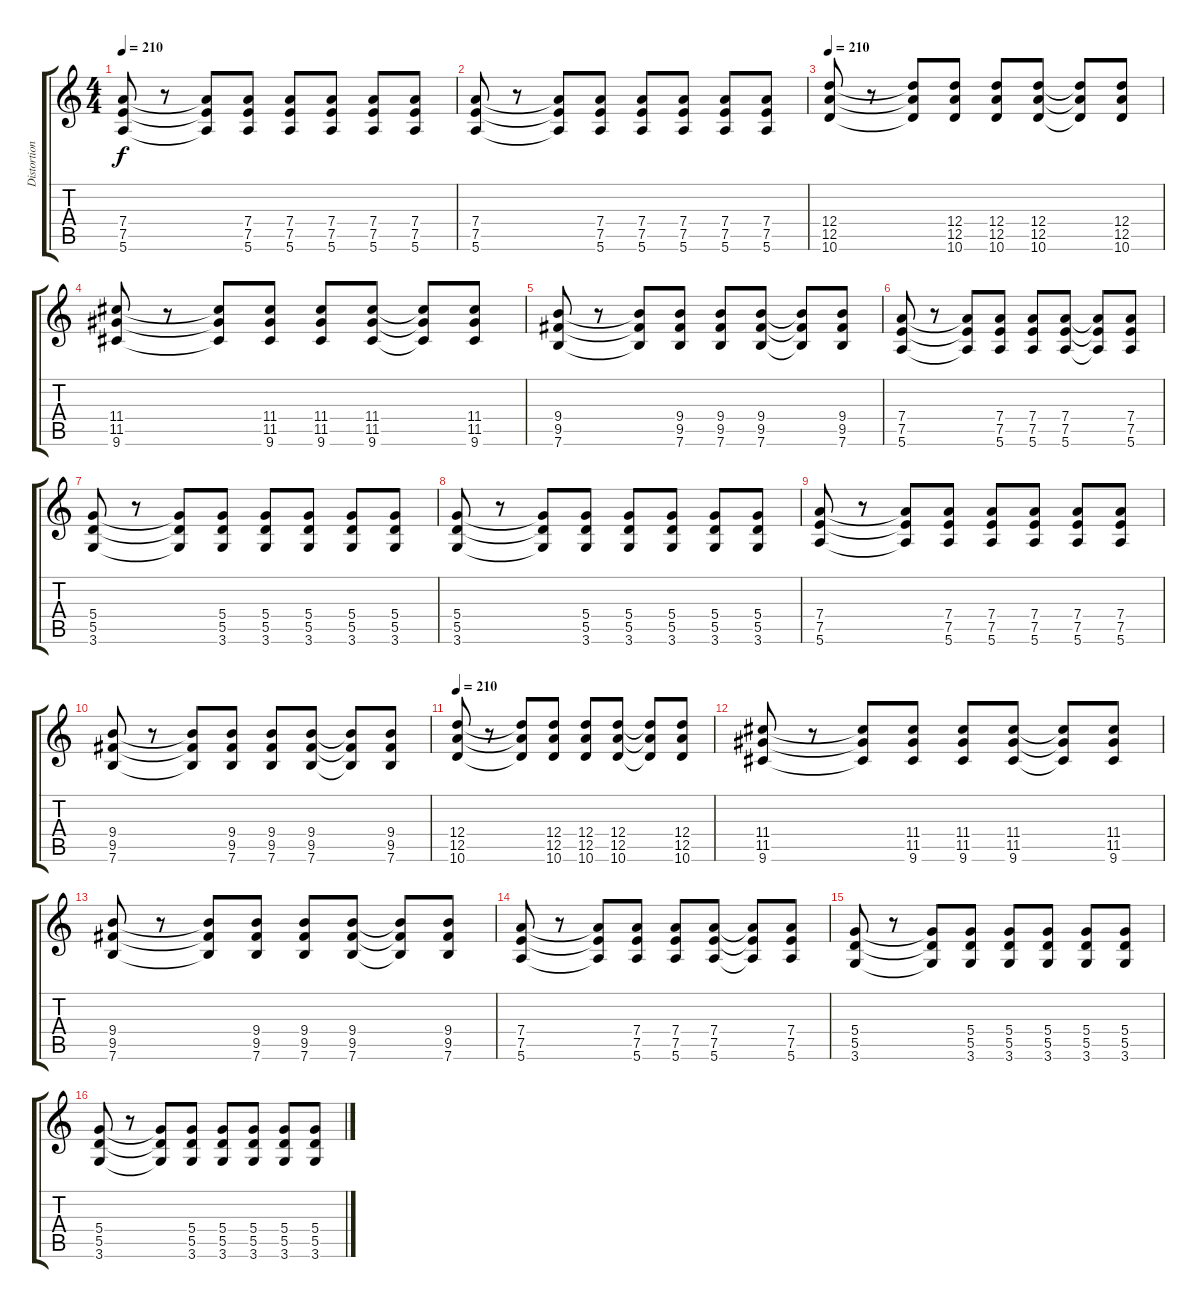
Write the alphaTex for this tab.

\track ("Distortion Guitar" "Distortion") {instrument distortionguitar}
\staff {score tabs}
\tuning (E4 B3 G3 D3 A2 E2) {hide}
\ts (4 4)
\tempo 210
\clef g2
\ks c
(7.4 7.5 5.6).8{dy f} r.8 (7.4{t} 7.5{t} 5.6{t}).8 (7.4 7.5 5.6).8 (7.4 7.5 5.6).8 (7.4 7.5 5.6).8 (7.4 7.5 5.6).8 (7.4 7.5 5.6).8 |
(7.4 7.5 5.6).8 r.8 (7.4{t} 7.5{t} 5.6{t}).8 (7.4 7.5 5.6).8 (7.4 7.5 5.6).8 (7.4 7.5 5.6).8 (7.4 7.5 5.6).8 (7.4 7.5 5.6).8 |
\tempo 210
(12.4 12.5 10.6).8 r.8 (12.4{t} 12.5{t} 10.6{t}).8 (12.4 12.5 10.6).8 (12.4 12.5 10.6).8 (12.4 12.5 10.6).8 (12.4{t} 12.5{t} 10.6{t}).8 (12.4 12.5 10.6).8 |
(11.4 11.5 9.6).8 r.8 (11.4{t} 11.5{t} 9.6{t}).8 (11.4 11.5 9.6).8 (11.4 11.5 9.6).8 (11.4 11.5 9.6).8 (11.4{t} 11.5{t} 9.6{t}).8 (11.4 11.5 9.6).8 |
(9.4 9.5 7.6).8 r.8 (9.4{t} 9.5{t} 7.6{t}).8 (9.4 9.5 7.6).8 (9.4 9.5 7.6).8 (9.4 9.5 7.6).8 (9.4{t} 9.5{t} 7.6{t}).8 (9.4 9.5 7.6).8 |
(7.4 7.5 5.6).8 r.8 (7.4{t} 7.5{t} 5.6{t}).8 (7.4 7.5 5.6).8 (7.4 7.5 5.6).8 (7.4 7.5 5.6).8 (7.4{t} 7.5{t} 5.6{t}).8 (7.4 7.5 5.6).8 |
(5.4 5.5 3.6).8 r.8 (5.4{t} 5.5{t} 3.6{t}).8 (5.4 5.5 3.6).8 (5.4 5.5 3.6).8 (5.4 5.5 3.6).8 (5.4 5.5 3.6).8 (5.4 5.5 3.6).8 |
(5.4 5.5 3.6).8 r.8 (5.4{t} 5.5{t} 3.6{t}).8 (5.4 5.5 3.6).8 (5.4 5.5 3.6).8 (5.4 5.5 3.6).8 (5.4 5.5 3.6).8 (5.4 5.5 3.6).8 |
(7.4 7.5 5.6).8 r.8 (7.4{t} 7.5{t} 5.6{t}).8 (7.4 7.5 5.6).8 (7.4 7.5 5.6).8 (7.4 7.5 5.6).8 (7.4 7.5 5.6).8 (7.4 7.5 5.6).8 |
(9.4 9.5 7.6).8 r.8 (9.4{t} 9.5{t} 7.6{t}).8 (9.4 9.5 7.6).8 (9.4 9.5 7.6).8 (9.4 9.5 7.6).8 (9.4{t} 9.5{t} 7.6{t}).8 (9.4 9.5 7.6).8 |
\tempo 210
(12.4 12.5 10.6).8 r.8 (12.4{t} 12.5{t} 10.6{t}).8 (12.4 12.5 10.6).8 (12.4 12.5 10.6).8 (12.4 12.5 10.6).8 (12.4{t} 12.5{t} 10.6{t}).8 (12.4 12.5 10.6).8 |
(11.4 11.5 9.6).8 r.8 (11.4{t} 11.5{t} 9.6{t}).8 (11.4 11.5 9.6).8 (11.4 11.5 9.6).8 (11.4 11.5 9.6).8 (11.4{t} 11.5{t} 9.6{t}).8 (11.4 11.5 9.6).8 |
(9.4 9.5 7.6).8 r.8 (9.4{t} 9.5{t} 7.6{t}).8 (9.4 9.5 7.6).8 (9.4 9.5 7.6).8 (9.4 9.5 7.6).8 (9.4{t} 9.5{t} 7.6{t}).8 (9.4 9.5 7.6).8 |
(7.4 7.5 5.6).8 r.8 (7.4{t} 7.5{t} 5.6{t}).8 (7.4 7.5 5.6).8 (7.4 7.5 5.6).8 (7.4 7.5 5.6).8 (7.4{t} 7.5{t} 5.6{t}).8 (7.4 7.5 5.6).8 |
(5.4 5.5 3.6).8 r.8 (5.4{t} 5.5{t} 3.6{t}).8 (5.4 5.5 3.6).8 (5.4 5.5 3.6).8 (5.4 5.5 3.6).8 (5.4 5.5 3.6).8 (5.4 5.5 3.6).8 |
(5.4 5.5 3.6).8 r.8 (5.4{t} 5.5{t} 3.6{t}).8 (5.4 5.5 3.6).8 (5.4 5.5 3.6).8 (5.4 5.5 3.6).8 (5.4 5.5 3.6).8 (5.4 5.5 3.6).8
